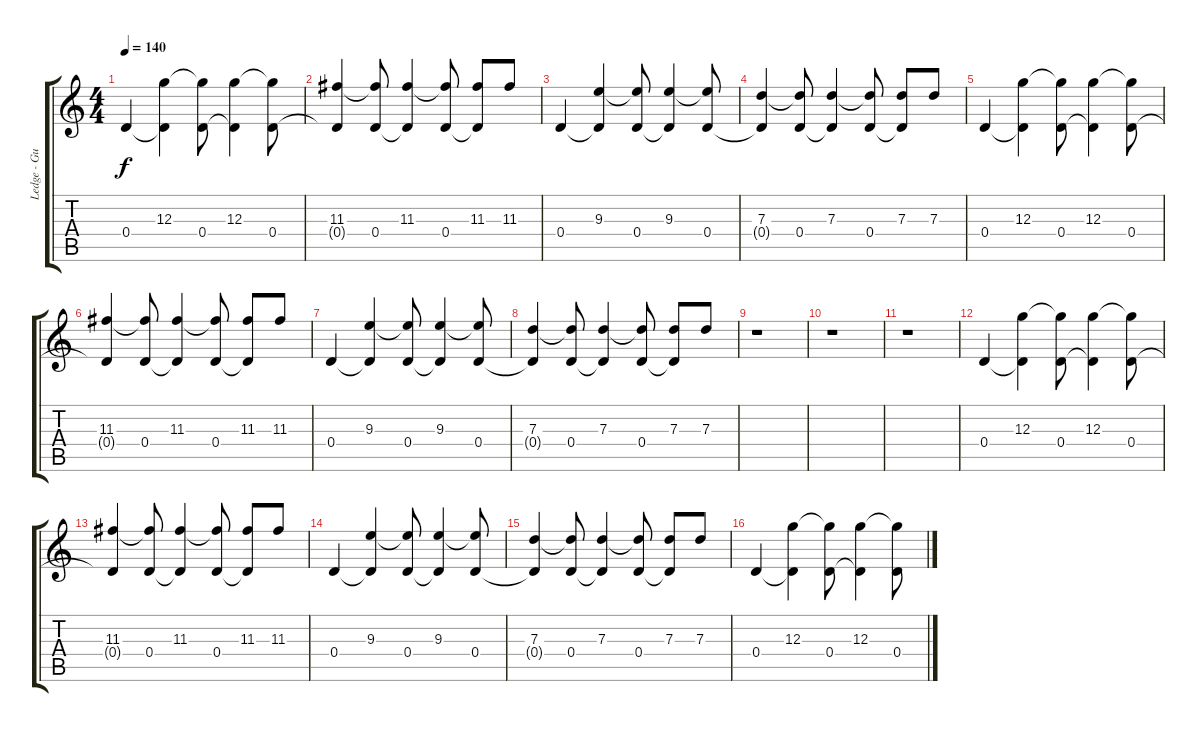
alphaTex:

\track ("Ledge - Guitar 1" "Ledge - Gu") {instrument acousticguitarsteel}
\staff {score tabs}
\tuning (E4 B3 G3 D3 A2 E2) {hide}
\ts (4 4)
\tempo 140
\clef g2
\ks c
0.4.4{dy f instrument acousticguitarsteel} (12.3 0.4{t}).4 (12.3{t} 0.4).8 (12.3 0.4{t}).4 (12.3{t} 0.4).8 |
(11.3 0.4{t}).4 (11.3{t} 0.4).8 (11.3 0.4{t}).4 (11.3{t} 0.4).8 (11.3 0.4{t}).8 11.3.8 |
0.4.4 (9.3 0.4{t}).4 (9.3{t} 0.4).8 (9.3 0.4{t}).4 (9.3{t} 0.4).8 |
(7.3 0.4{t}).4 (7.3{t} 0.4).8 (7.3 0.4{t}).4 (7.3{t} 0.4).8 (7.3 0.4{t}).8 7.3.8 |
0.4.4 (12.3 0.4{t}).4 (12.3{t} 0.4).8 (12.3 0.4{t}).4 (12.3{t} 0.4).8 |
(11.3 0.4{t}).4 (11.3{t} 0.4).8 (11.3 0.4{t}).4 (11.3{t} 0.4).8 (11.3 0.4{t}).8 11.3.8 |
0.4.4 (9.3 0.4{t}).4 (9.3{t} 0.4).8 (9.3 0.4{t}).4 (9.3{t} 0.4).8 |
(7.3 0.4{t}).4 (7.3{t} 0.4).8 (7.3 0.4{t}).4 (7.3{t} 0.4).8 (7.3 0.4{t}).8 7.3.8 |
r.1 |
r.1 |
r.1 |
0.4.4 (12.3 0.4{t}).4 (12.3{t} 0.4).8 (12.3 0.4{t}).4 (12.3{t} 0.4).8 |
(11.3 0.4{t}).4 (11.3{t} 0.4).8 (11.3 0.4{t}).4 (11.3{t} 0.4).8 (11.3 0.4{t}).8 11.3.8 |
0.4.4 (9.3 0.4{t}).4 (9.3{t} 0.4).8 (9.3 0.4{t}).4 (9.3{t} 0.4).8 |
(7.3 0.4{t}).4 (7.3{t} 0.4).8 (7.3 0.4{t}).4 (7.3{t} 0.4).8 (7.3 0.4{t}).8 7.3.8 |
0.4.4 (12.3 0.4{t}).4 (12.3{t} 0.4).8 (12.3 0.4{t}).4 (12.3{t} 0.4).8
